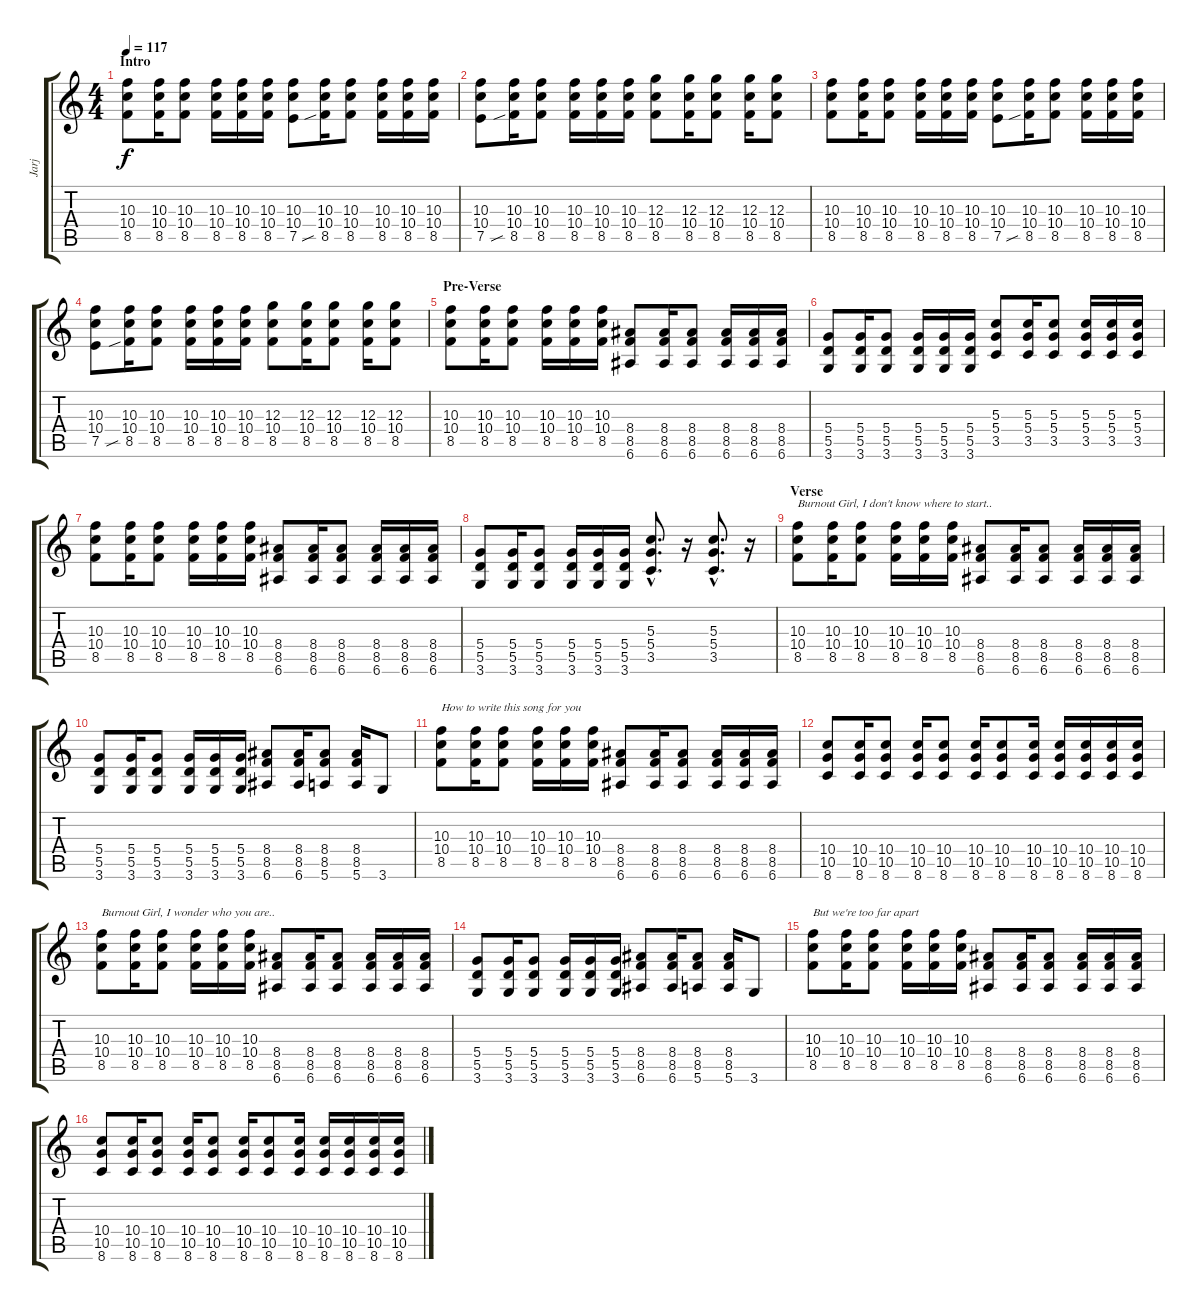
\track ("Jarj" "Jarj") {instrument overdrivenguitar}
\staff {score tabs}
\tuning (E4 B3 G3 D3 A2 E2) {hide}
\ts (4 4)
\section ("" "Intro")
\tempo 117
\clef g2
\ks c
(10.3 10.4 8.5).8{dy f instrument overdrivenguitar} (10.3 10.4 8.5).16 (10.3 10.4 8.5).8 (10.3 10.4 8.5).16 (10.3 10.4 8.5).16 (10.3 10.4 8.5).16 (10.3 10.4 7.5).8 (10.3 10.4 8.5{sib}).16 (10.3 10.4 8.5).8 (10.3 10.4 8.5).16 (10.3 10.4 8.5).16 (10.3 10.4 8.5).16 |
(10.3 10.4 7.5).8 (10.3 10.4 8.5{sib}).16 (10.3 10.4 8.5).8 (10.3 10.4 8.5).16 (10.3 10.4 8.5).16 (10.3 10.4 8.5).16 (12.3 10.4 8.5).8 (12.3 10.4 8.5).16 (12.3 10.4 8.5).8 (12.3 10.4 8.5).16 (12.3 10.4 8.5).8 |
(10.3 10.4 8.5).8 (10.3 10.4 8.5).16 (10.3 10.4 8.5).8 (10.3 10.4 8.5).16 (10.3 10.4 8.5).16 (10.3 10.4 8.5).16 (10.3 10.4 7.5).8 (10.3 10.4 8.5{sib}).16 (10.3 10.4 8.5).8 (10.3 10.4 8.5).16 (10.3 10.4 8.5).16 (10.3 10.4 8.5).16 |
(10.3 10.4 7.5).8 (10.3 10.4 8.5{sib}).16 (10.3 10.4 8.5).8 (10.3 10.4 8.5).16 (10.3 10.4 8.5).16 (10.3 10.4 8.5).16 (12.3 10.4 8.5).8 (12.3 10.4 8.5).16 (12.3 10.4 8.5).8 (12.3 10.4 8.5).16 (12.3 10.4 8.5).8 |
\section ("" "Pre-Verse")
(10.3 10.4 8.5).8 (10.3 10.4 8.5).16 (10.3 10.4 8.5).8 (10.3 10.4 8.5).16 (10.3 10.4 8.5).16 (10.3 10.4 8.5).16 (8.4 8.5 6.6).8 (8.4 8.5 6.6).16 (8.4 8.5 6.6).8 (8.4 8.5 6.6).16 (8.4 8.5 6.6).16 (8.4 8.5 6.6).16 |
(5.4 5.5 3.6).8 (5.4 5.5 3.6).16 (5.4 5.5 3.6).8 (5.4 5.5 3.6).16 (5.4 5.5 3.6).16 (5.4 5.5 3.6).16 (5.3 5.4 3.5).8 (5.3 5.4 3.5).16 (5.3 5.4 3.5).8 (5.3 5.4 3.5).16 (5.3 5.4 3.5).16 (5.3 5.4 3.5).16 |
(10.3 10.4 8.5).8 (10.3 10.4 8.5).16 (10.3 10.4 8.5).8 (10.3 10.4 8.5).16 (10.3 10.4 8.5).16 (10.3 10.4 8.5).16 (8.4 8.5 6.6).8 (8.4 8.5 6.6).16 (8.4 8.5 6.6).8 (8.4 8.5 6.6).16 (8.4 8.5 6.6).16 (8.4 8.5 6.6).16 |
(5.4 5.5 3.6).8 (5.4 5.5 3.6).16 (5.4 5.5 3.6).8 (5.4 5.5 3.6).16 (5.4 5.5 3.6).16 (5.4 5.5 3.6).16 (5.3{hac} 5.4{hac} 3.5{hac}).8{d} r.16 (5.3{hac} 5.4{hac} 3.5{hac}).8{d} r.16 |
\section ("" "Verse")
(10.3 10.4 8.5).8{txt "Burnout Girl, I don't know where to start.."} (10.3 10.4 8.5).16 (10.3 10.4 8.5).8 (10.3 10.4 8.5).16 (10.3 10.4 8.5).16 (10.3 10.4 8.5).16 (8.4 8.5 6.6).8 (8.4 8.5 6.6).16 (8.4 8.5 6.6).8 (8.4 8.5 6.6).16 (8.4 8.5 6.6).16 (8.4 8.5 6.6).16 |
(5.4 5.5 3.6).8 (5.4 5.5 3.6).16 (5.4 5.5 3.6).8 (5.4 5.5 3.6).16 (5.4 5.5 3.6).16 (5.4 5.5 3.6).16 (8.4 8.5 6.6).8 (8.4 8.5 6.6).16 (8.4 8.5 5.6).8 (8.4 8.5 5.6).16 3.6.8 |
(10.3 10.4 8.5).8{txt "How to write this song for you"} (10.3 10.4 8.5).16 (10.3 10.4 8.5).8 (10.3 10.4 8.5).16 (10.3 10.4 8.5).16 (10.3 10.4 8.5).16 (8.4 8.5 6.6).8 (8.4 8.5 6.6).16 (8.4 8.5 6.6).8 (8.4 8.5 6.6).16 (8.4 8.5 6.6).16 (8.4 8.5 6.6).16 |
(10.4 10.5 8.6).8 (10.4 10.5 8.6).16 (10.4 10.5 8.6).8 (10.4 10.5 8.6).16 (10.4 10.5 8.6).8 (10.4 10.5 8.6).16 (10.4 10.5 8.6).8 (10.4 10.5 8.6).16 (10.4 10.5 8.6).16 (10.4 10.5 8.6).16 (10.4 10.5 8.6).16 (10.4 10.5 8.6).16 |
(10.3 10.4 8.5).8{txt "Burnout Girl, I wonder who you are.."} (10.3 10.4 8.5).16 (10.3 10.4 8.5).8 (10.3 10.4 8.5).16 (10.3 10.4 8.5).16 (10.3 10.4 8.5).16 (8.4 8.5 6.6).8 (8.4 8.5 6.6).16 (8.4 8.5 6.6).8 (8.4 8.5 6.6).16 (8.4 8.5 6.6).16 (8.4 8.5 6.6).16 |
(5.4 5.5 3.6).8 (5.4 5.5 3.6).16 (5.4 5.5 3.6).8 (5.4 5.5 3.6).16 (5.4 5.5 3.6).16 (5.4 5.5 3.6).16 (8.4 8.5 6.6).8 (8.4 8.5 6.6).16 (8.4 8.5 5.6).8 (8.4 8.5 5.6).16 3.6.8 |
(10.3 10.4 8.5).8{txt "But we're too far apart"} (10.3 10.4 8.5).16 (10.3 10.4 8.5).8 (10.3 10.4 8.5).16 (10.3 10.4 8.5).16 (10.3 10.4 8.5).16 (8.4 8.5 6.6).8 (8.4 8.5 6.6).16 (8.4 8.5 6.6).8 (8.4 8.5 6.6).16 (8.4 8.5 6.6).16 (8.4 8.5 6.6).16 |
(10.4 10.5 8.6).8 (10.4 10.5 8.6).16 (10.4 10.5 8.6).8 (10.4 10.5 8.6).16 (10.4 10.5 8.6).8 (10.4 10.5 8.6).16 (10.4 10.5 8.6).8 (10.4 10.5 8.6).16 (10.4 10.5 8.6).16 (10.4 10.5 8.6).16 (10.4 10.5 8.6).16 (10.4 10.5 8.6).16
